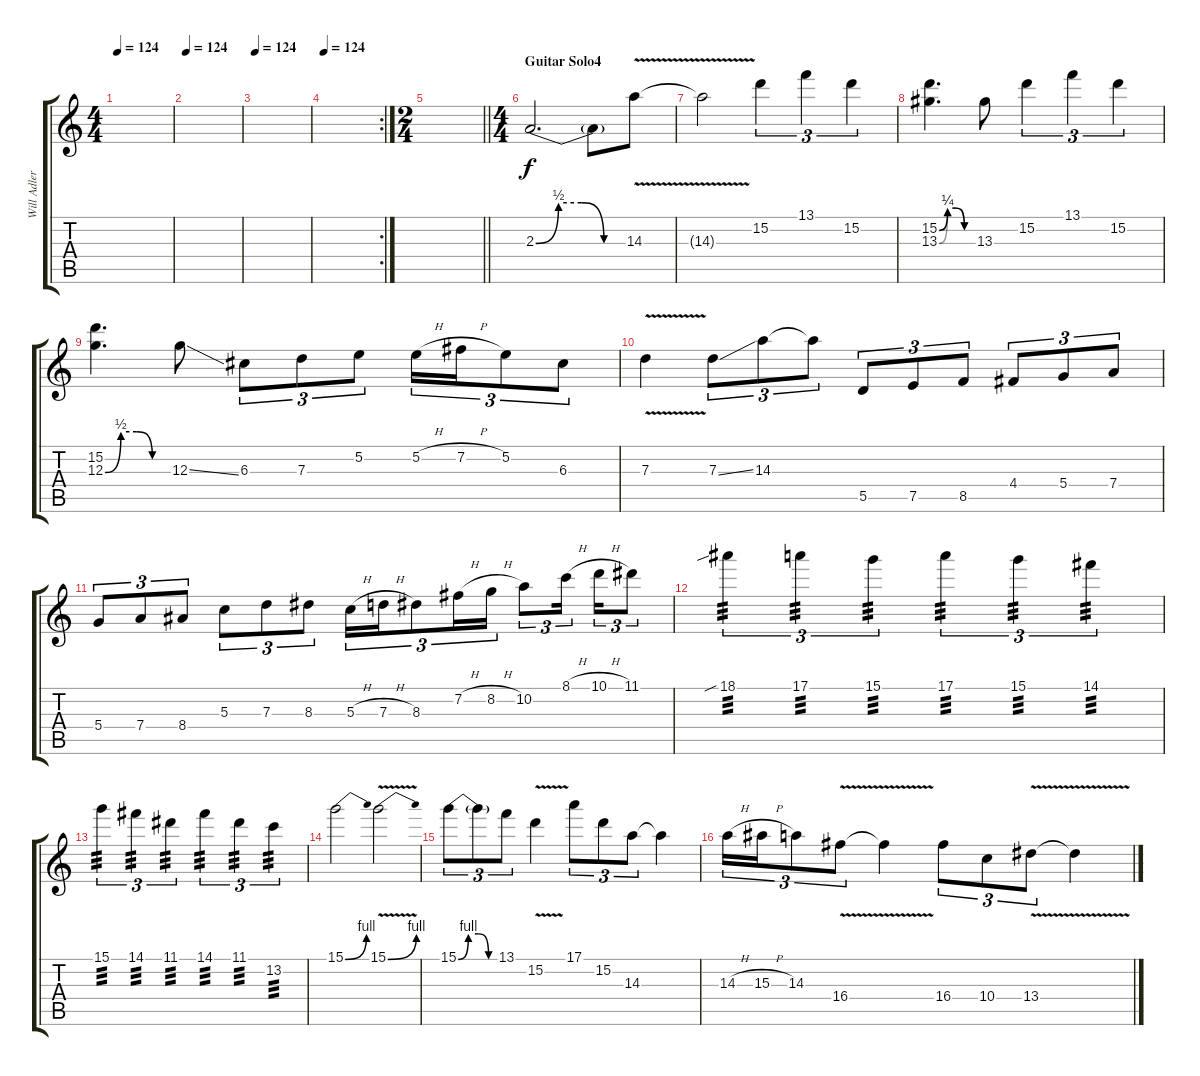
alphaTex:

\track ("Will Adler - Lead" "Will Adler") {instrument distortionguitar}
\staff {score tabs}
\tuning (E4 B3 G3 D3 A2 D2) {hide}
\ts (4 4)
\tempo 124
\clef g2
\ks c
|
\tempo 124
|
\tempo 124
|
\rc 2
\tempo 124
|
\ts (2 4)
\barLineRight lightlight
|
\ts (4 4)
\section ("" "Guitar Solo4")
2.3{be (custom 0 0 15 2 30 2 45 0 60 0)}.2{d} 2.3{t}.8 14.3{v}.8 |
14.3{t}.2 15.2.4{tu (3 2)} 13.1.4{tu (3 2)} 15.2.4{tu (3 2)} |
(15.2{be (custom 0 0 15 1 30 1 45 0 60 0)} 13.3{be (custom 0 0 15 1 30 1 45 0 60 0)}).4{d} 13.3.8 15.2.4{tu (3 2)} 13.1.4{tu (3 2)} 15.2.4{tu (3 2)} |
(15.2 12.3{be (custom 0 0 15 2 30 2 45 0 60 0)}).4{d} 12.3{ss}.8 6.3.8{tu (3 2)} 7.3.8{tu (3 2)} 5.2.8{tu (3 2)} 5.2{h}.16{tu (3 2)} 7.2{h}.16{tu (3 2)} 5.2.8{tu (3 2)} 6.3.8{tu (3 2)} |
7.3{v}.4 7.3{ss}.8{tu (3 2)} 14.3.8{tu (3 2)} 14.3{t}.8{tu (3 2)} 5.5.8{tu (3 2)} 7.5.8{tu (3 2)} 8.5.8{tu (3 2)} 4.4.8{tu (3 2)} 5.4.8{tu (3 2)} 7.4.8{tu (3 2)} |
5.4.8{tu (3 2)} 7.4.8{tu (3 2)} 8.4.8{tu (3 2)} 5.3.8{tu (3 2)} 7.3.8{tu (3 2)} 8.3.8{tu (3 2)} 5.3{h}.16{tu (3 2)} 7.3{h}.16{tu (3 2)} 8.3.8{tu (3 2)} 7.2{h}.16{tu (3 2)} 8.2{h}.16{tu (3 2)} 10.2.8{tu (3 2)} 8.1{h}.16{tu (3 2) beam splitsecondary} 10.1{h}.16{tu (3 2)} 11.1.8{tu (3 2)} |
18.1{sib}.4{tu (3 2) tp 3} 17.1.4{tu (3 2) tp 3} 15.1.4{tu (3 2) tp 3} 17.1.4{tu (3 2) tp 3} 15.1.4{tu (3 2) tp 3} 14.1.4{tu (3 2) tp 3} |
15.1.4{tu (3 2) tp 3} 14.1.4{tu (3 2) tp 3} 11.1.4{tu (3 2) tp 3} 14.1.4{tu (3 2) tp 3} 11.1.4{tu (3 2) tp 3} 13.2.4{tu (3 2) tp 3} |
15.1{be (bend 0 0 60 4)}.2 15.1{be (bend 0 0 60 4) v}.2 |
15.1{be (custom 0 0 15 4 30 4 45 0 60 0)}.8{tu (3 2)} 15.1{t}.8{tu (3 2)} 13.1.8{tu (3 2)} 15.2{v}.4 17.1.8{tu (3 2)} 15.2.8{tu (3 2)} 14.3.8{tu (3 2)} 14.3{t}.4 |
14.3{h}.16{tu (3 2)} 15.3{h}.16{tu (3 2)} 14.3.8{tu (3 2)} 16.4{v}.8{tu (3 2)} 16.4{t}.4 16.4.8{tu (3 2)} 10.4.8{tu (3 2)} 13.4{v}.8{tu (3 2)} 13.4{t}.4
